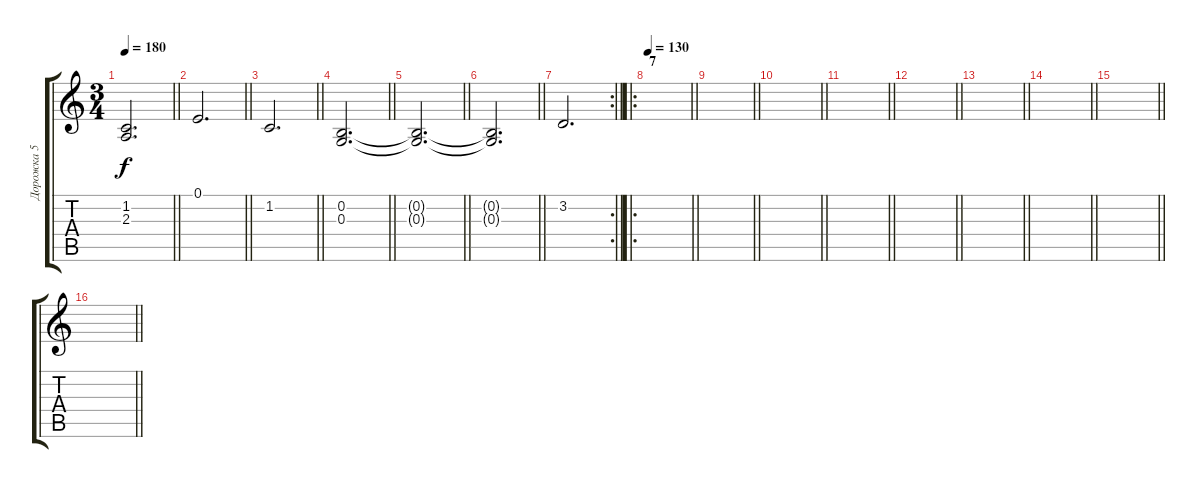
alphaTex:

\track ("Дорожка 5" "Дорожка 5") {instrument pad7halo}
\staff {score tabs}
\tuning (E4 B3 G3 D3 A2 E2) {hide}
\ts (3 4)
\tempo 180
\clef g2
\barLineRight lightlight
\ks c
(1.2{t} 2.3{t}).2{d dy f} |
\barLineRight lightlight
0.1.2{d} |
\barLineRight lightlight
1.2.2{d} |
\barLineRight lightlight
(0.2 0.3).2{d} |
\barLineRight lightlight
(0.2{t} 0.3{t}).2{d} |
\barLineRight lightlight
(0.2{t} 0.3{t}).2{d} |
\rc 2
\barLineRight lightlight
3.2.2{d} |
\ro
\section ("" "7")
\tempo 130
\barLineRight lightlight
|
\barLineRight lightlight
|
\barLineRight lightlight
|
\barLineRight lightlight
|
\barLineRight lightlight
|
\barLineRight lightlight
|
\barLineRight lightlight
|
\barLineRight lightlight
|
\barLineRight lightlight
